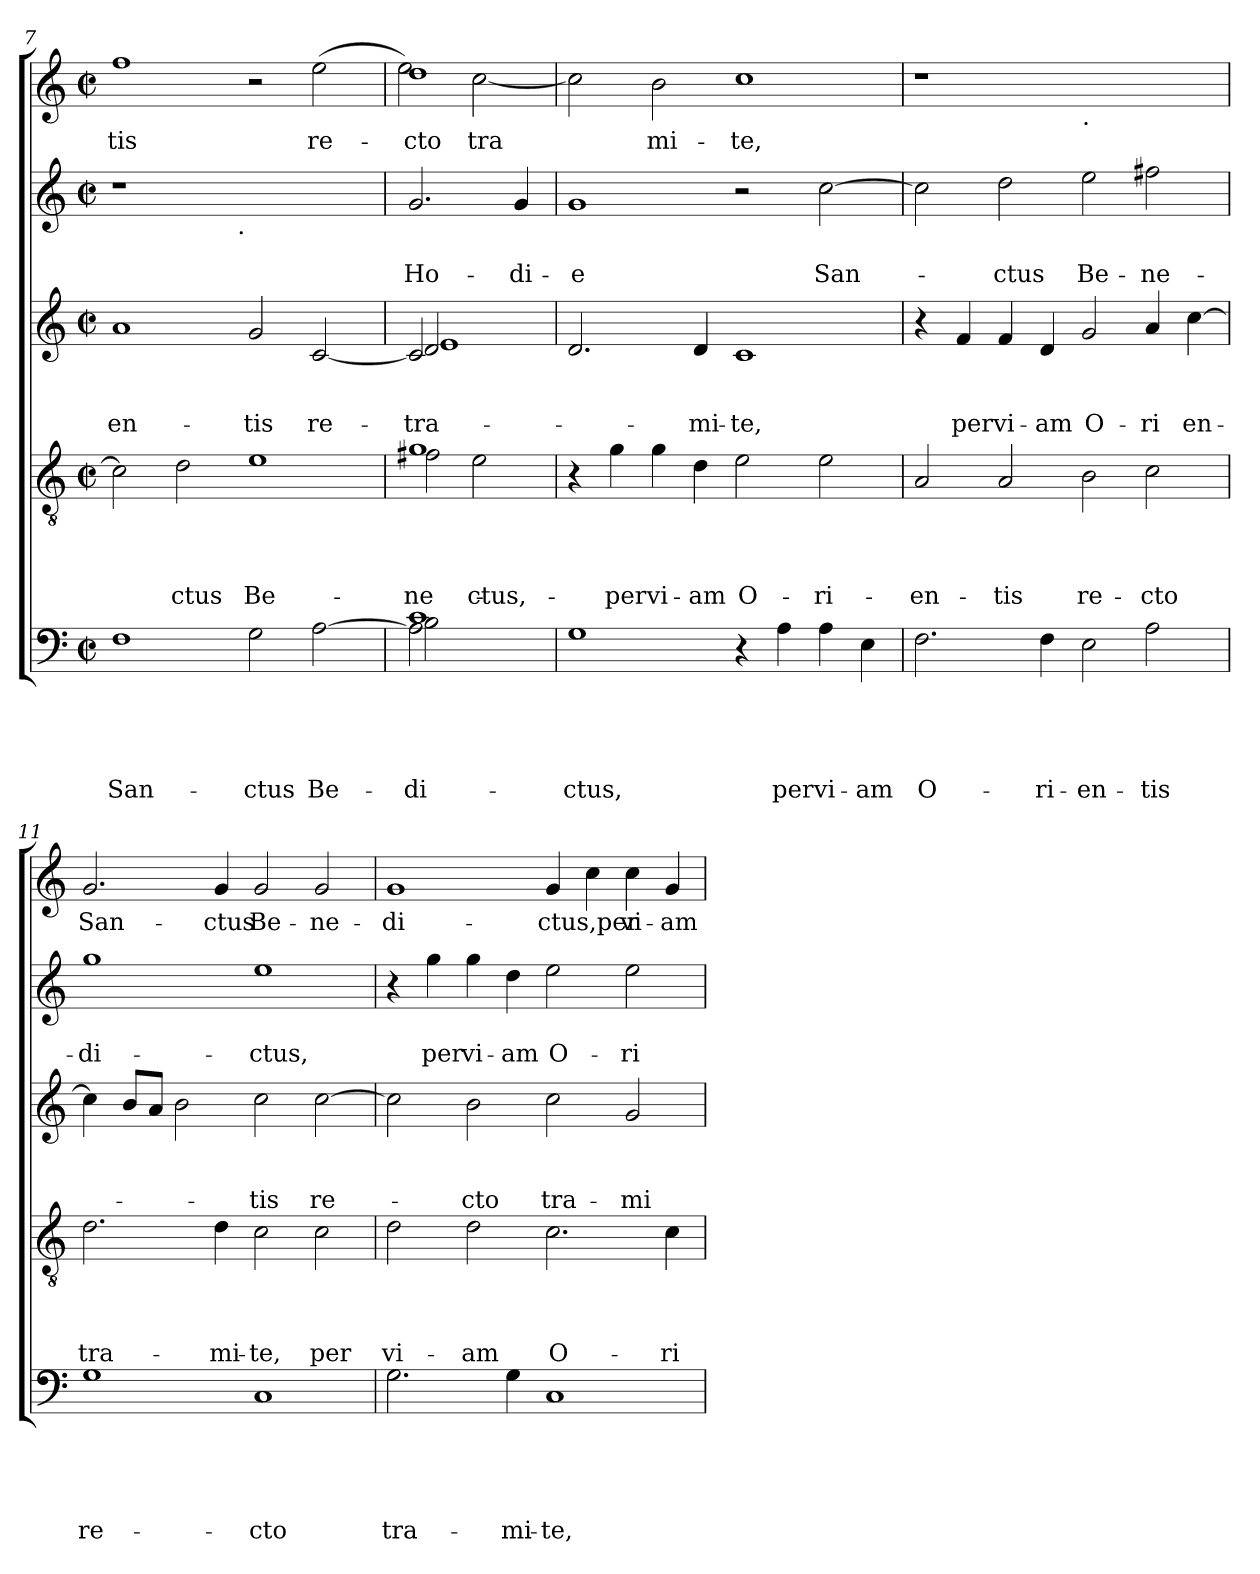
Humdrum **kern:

**kern	**text	**text	**text	**text	**text	**kern	**text	**text	**text	**text	**kern	**text	**text	**text	**kern	**text	**text	**kern	**text
*part5	*part5	*part5	*part5	*part5	*part5	*part4	*part4	*part4	*part4	*part4	*part3	*part3	*part3	*part3	*part2	*part2	*part2	*part1	*part1
*staff5	*staff5	*staff5	*staff5	*staff5	*staff5	*staff4	*staff4	*staff4	*staff4	*staff4	*staff3	*staff3	*staff3	*staff3	*staff2	*staff2	*staff2	*staff1	*staff1
*clefF4	*	*	*	*	*	*clefGv2	*	*	*	*	*clefG2	*	*	*	*clefG2	*	*	*clefG2	*
*k[]	*	*	*	*	*	*k[]	*	*	*	*	*k[]	*	*	*	*k[]	*	*	*k[]	*
*C:	*	*	*	*	*	*C:	*	*	*	*	*C:	*	*	*	*C:	*	*	*C:	*
*M2/2	*	*	*	*	*	*M2/2	*	*	*	*	*M2/2	*	*	*	*M2/2	*	*	*M2/2	*
*met(c|)	*	*	*	*	*	*met(c|)	*	*	*	*	*met(c|)	*	*	*	*met(c|)	*	*	*met(c|)	*
=7	=7	=7	=7	=7	=7	=7	=7	=7	=7	=7	=7	=7	=7	=7	=7	=7	=7	=7	=7
!	!	!	!	!	!LO:LY:b	!	!	!	!	!	!	!	!	!LO:LY:b	!	!	!	!	!LO:LY:b
*	*	*	*	*	*	*	*	*	*	*	*	*	*	*	*^	*	*	*	*
1F	.	.	.	.	San-	2c\]	.	.	.	.	1a	.	.	-en-	1r	2ryy	.	.	1ff	-tis
!	!	!	!	!	!	!	!	!	!	!LO:LY:b	!	!	!	!	!	!	!	!	!	!
.	.	.	.	.	.	2d\	.	.	.	-ctus	.	.	.	.	.	4...ryy	.	.	.	.
!	!	!	!	!	!	!	!	!	!	!	!	!	!	!	!	!LO:TX:b:t=.	!	!	!	!
.	.	.	.	.	.	.	.	.	.	.	.	.	.	.	.	1ryy	.	.	.	.
!	!	!	!	!	!LO:LY:b	!	!	!	!	!LO:LY:b	!	!	!	!LO:LY:b	!	!	!	!	!	!
2G\	.	.	.	.	-ctus	1e	.	.	.	Be-	2g/	.	.	-tis	1ryy	.	.	.	2r	.
!	!	!	!	!	!LO:LY:b	!	!	!	!	!	!	!	!	!LO:LY:b	!	!	!	!	!	!LO:LY:b
[<2A\	.	.	.	.	Be-	.	.	.	.	.	[<2c/	.	.	re-	.	.	.	.	(>2ee\	re-
.	.	.	.	.	.	.	.	.	.	.	.	.	.	.	.	32ryy	.	.	.	.
!!LO:LB:g=z
=8	=8	=8	=8	=8	=8	=8	=8	=8	=8	=8	=8	=8	=8	=8	=8	=8	=8	=8	=8	=8
*^	*	*	*	*	*	*	*	*	*	*	*	*	*	*	*	*	*	*	*	*
!	!	!	!	!	!	!LO:LY:b	!	!	!	!	!	!	!	!	!	!	!	!	!	!	!
*	*^	*	*	*	*	*	*	*	*	*	*	*	*	*	*	*	*	*	*	*	*
!	!	!	!	!	!	!	!LO:LY:b:rj	!	!	!	!	!LO:LY:b:rj	!	!	!	!	!	!	!	!	!	!
*	*	*	*	*	*	*	*	*^	*	*	*	*	*	*	*	*	*	*	*	*	*	*
!	!	!	!	!	!	!	!	!	!	!	!	!	!LO:LY:b	!	!	!	!LO:LY:b	!	!	!	!	!	!
*	*	*	*	*	*	*	*	*	*	*	*	*	*	*^	*	*	*	*	*	*	*	*	*
*	*	*	*	*	*	*	*	*	*	*	*	*	*	*	*^	*	*	*	*	*	*	*	*	*
!	!	!	!	!	!	!	!	!	!	!	!	!	!	!	!	!	!	!	!LO:LY:b	!	!	!	!LO:LY:b	!	!LO:LY:b
*	*	*	*	*	*	*	*	*	*	*	*	*	*	*	*	*	*	*	*	*v	*v	*	*	*^	*
2A\]	2B\	1c	.	.	.	.	-di-	1g	2f#X\	.	.	.	-ne-	2c/]	2d/	1e	.	.	tra-	2.g/	.	Ho-	1dd	2ee\)	-cto
!	!	!	!	!	!	!	!	!	!	!	!	!	!LO:LY:b	!	!	!	!	!	!	!	!	!	!	!	!LO:LY:b
2ryy	2ryy	.	.	.	.	.	.	.	2e\	.	.	.	-ctus,	2ryy	2ryy	.	.	.	.	.	.	.	.	[>2cc\	tra-
!	!	!	!	!	!	!	!	!	!	!	!	!	!	!	!	!	!	!	!	!	!	!LO:LY:b	!	!	!
.	.	.	.	.	.	.	.	.	.	.	.	.	.	.	.	.	.	.	.	4g/	.	-di-	.	.	.
*v	*v	*v	*	*	*	*	*	*	*	*	*	*	*	*v	*v	*v	*	*	*	*	*	*	*v	*v	*
*	*	*	*	*	*	*v	*v	*	*	*	*	*	*	*	*	*	*	*	*	*
=9	=9	=9	=9	=9	=9	=9	=9	=9	=9	=9	=9	=9	=9	=9	=9	=9	=9	=9	=9
!	!	!	!	!	!LO:LY:b	!	!	!	!	!	!	!	!	!	!	!	!LO:LY:b	!	!
1G	.	.	.	.	-ctus,	4r	.	.	.	.	2.d/	.	.	.	1g	.	-e	2cc\]	.
!	!	!	!	!	!	!	!	!	!	!LO:LY:b	!	!	!	!	!	!	!	!	!
.	.	.	.	.	.	4g\	.	.	.	per	.	.	.	.	.	.	.	.	.
!	!	!	!	!	!	!	!	!	!	!LO:LY:b	!	!	!	!	!	!	!	!	!LO:LY:b
.	.	.	.	.	.	4g\	.	.	.	vi-	.	.	.	.	.	.	.	2b\	-mi-
!	!	!	!	!	!	!	!	!	!	!LO:LY:b	!	!	!	!LO:LY:b	!	!	!	!	!
.	.	.	.	.	.	4d\	.	.	.	-am	4d/	.	.	-mi-	.	.	.	.	.
!	!	!	!	!	!	!	!	!	!	!LO:LY:b	!	!	!	!LO:LY:b:rj	!	!	!	!	!LO:LY:b
4r	.	.	.	.	.	2e\	.	.	.	O-	1c	.	.	-te,	2r	.	.	1cc	-te,
!	!	!	!	!	!LO:LY:b	!	!	!	!	!	!	!	!	!	!	!	!	!	!
4A\	.	.	.	.	per	.	.	.	.	.	.	.	.	.	.	.	.	.	.
!	!	!	!	!	!LO:LY:b	!	!	!	!	!LO:LY:b	!	!	!	!	!	!	!LO:LY:b	!	!
4A\	.	.	.	.	vi-	2e\	.	.	.	-ri-	.	.	.	.	[>2cc\	.	San-	.	.
!	!	!	!	!	!LO:LY:b	!	!	!	!	!	!	!	!	!	!	!	!	!	!
4E\	.	.	.	.	-am	.	.	.	.	.	.	.	.	.	.	.	.	.	.
=10	=10	=10	=10	=10	=10	=10	=10	=10	=10	=10	=10	=10	=10	=10	=10	=10	=10	=10	=10
!	!	!	!	!	!LO:LY:b	!	!	!	!	!LO:LY:b	!	!	!	!	!	!	!	!	!
2.F\	.	.	.	.	O-	2A/	.	.	.	-en-	4r	.	.	.	2cc\]	.	.	1r	.
!	!	!	!	!	!	!	!	!	!	!	!	!	!	!LO:LY:b	!	!	!	!	!
.	.	.	.	.	.	.	.	.	.	.	4f/	.	.	per	.	.	.	.	.
!	!	!	!	!	!	!	!	!	!	!LO:LY:b	!	!	!	!LO:LY:b	!	!	!LO:LY:b	!	!
.	.	.	.	.	.	2A/	.	.	.	-tis	4f/	.	.	vi-	2dd\	.	-ctus	.	.
!	!	!	!	!	!LO:LY:b	!	!	!	!	!	!	!	!	!LO:LY:b	!	!	!	!	!
4F\	.	.	.	.	-ri-	.	.	.	.	.	4d/	.	.	-am	.	.	.	.	.
!	!	!	!	!	!	!	!	!	!	!	!	!	!	!	!	!	!	!LO:TX:b:t=.	!
!	!	!	!	!	!LO:LY:b	!	!	!	!	!LO:LY:b	!	!	!	!LO:LY:b	!	!	!LO:LY:b	!	!
2E\	.	.	.	.	-en-	2B\	.	.	.	re-	2g/	.	.	O-	2ee\	.	Be-	1ryy	.
!	!	!	!	!	!LO:LY:b:rj	!	!	!	!	!LO:LY:b:rj	!	!	!	!LO:LY:b	!	!	!LO:LY:b:rj	!	!
2A\	.	.	.	.	-tis	2c\	.	.	.	-cto	4a/	.	.	-ri	2ff#X\	.	-ne-	.	.
!	!	!	!	!	!	!	!	!	!	!	!	!	!	!LO:LY:b	!	!	!	!	!
.	.	.	.	.	.	.	.	.	.	.	[>4cc\	.	.	en-	.	.	.	.	.
=11	=11	=11	=11	=11	=11	=11	=11	=11	=11	=11	=11	=11	=11	=11	=11	=11	=11	=11	=11
!	!	!	!	!	!LO:LY:b	!	!	!	!	!LO:LY:b	!	!	!	!	!	!	!LO:LY:b	!	!LO:LY:b
1G	.	.	.	.	re-	2.d\	.	.	.	tra-	4cc\]	.	.	.	1gg	.	-di-	2.g/	San-
.	.	.	.	.	.	.	.	.	.	.	8b/L	.	.	.	.	.	.	.	.
.	.	.	.	.	.	.	.	.	.	.	8a/J	.	.	.	.	.	.	.	.
.	.	.	.	.	.	.	.	.	.	.	2b\	.	.	.	.	.	.	.	.
!	!	!	!	!	!	!	!	!	!	!LO:LY:b	!	!	!	!	!	!	!	!	!LO:LY:b
.	.	.	.	.	.	4d\	.	.	.	-mi-	.	.	.	.	.	.	.	4g/	-ctus
!	!	!	!	!	!LO:LY:b	!	!	!	!	!LO:LY:b	!	!	!	!LO:LY:b	!	!	!LO:LY:b	!	!LO:LY:b
1C	.	.	.	.	-cto	2c\	.	.	.	-te,	2cc\	.	.	-tis	1ee	.	-ctus,	2g/	Be-
!	!	!	!	!	!	!	!	!	!	!LO:LY:b	!	!	!	!LO:LY:b	!	!	!	!	!LO:LY:b:rj
.	.	.	.	.	.	2c\	.	.	.	per	[>2cc\	.	.	re-	.	.	.	2g/	-ne-
=12	=12	=12	=12	=12	=12	=12	=12	=12	=12	=12	=12	=12	=12	=12	=12	=12	=12	=12	=12
!	!	!	!	!	!LO:LY:b	!	!	!	!	!LO:LY:b	!	!	!	!	!	!	!	!	!LO:LY:b
2.G\	.	.	.	.	tra-	2d\	.	.	.	vi-	2cc\]	.	.	.	4r	.	.	1g	-di-
!	!	!	!	!	!	!	!	!	!	!	!	!	!	!	!	!	!LO:LY:b	!	!
.	.	.	.	.	.	.	.	.	.	.	.	.	.	.	4gg\	.	per	.	.
!	!	!	!	!	!	!	!	!	!	!LO:LY:b	!	!	!	!LO:LY:b	!	!	!LO:LY:b	!	!
.	.	.	.	.	.	2d\	.	.	.	-am	2b\	.	.	-cto	4gg\	.	vi-	.	.
!	!	!	!	!	!LO:LY:b	!	!	!	!	!	!	!	!	!	!	!	!LO:LY:b	!	!
4G\	.	.	.	.	-mi-	.	.	.	.	.	.	.	.	.	4dd\	.	-am	.	.
!	!	!	!	!	!LO:LY:b:rj	!	!	!	!	!LO:LY:b	!	!	!	!LO:LY:b	!	!	!LO:LY:b	!	!LO:LY:b
1C	.	.	.	.	-te,	2.c\	.	.	.	O-	2cc\	.	.	tra-	2ee\	.	O-	4g/	-ctus,per
.	.	.	.	.	.	.	.	.	.	.	.	.	.	.	.	.	.	4cc\	.
!	!	!	!	!	!	!	!	!	!	!	!	!	!	!LO:LY:b	!	!	!LO:LY:b	!	!LO:LY:b
.	.	.	.	.	.	.	.	.	.	.	2g/	.	.	-mi-	2ee\	.	-ri-	4cc\	vi-
!	!	!	!	!	!	!	!	!	!	!LO:LY:b	!	!	!	!	!	!	!	!	!LO:LY:b
.	.	.	.	.	.	4c\	.	.	.	-ri	.	.	.	.	.	.	.	4g/	-am
=	=	=	=	=	=	=	=	=	=	=	=	=	=	=	=	=	=	=	=
*-	*-	*-	*-	*-	*-	*-	*-	*-	*-	*-	*-	*-	*-	*-	*-	*-	*-	*-	*-
